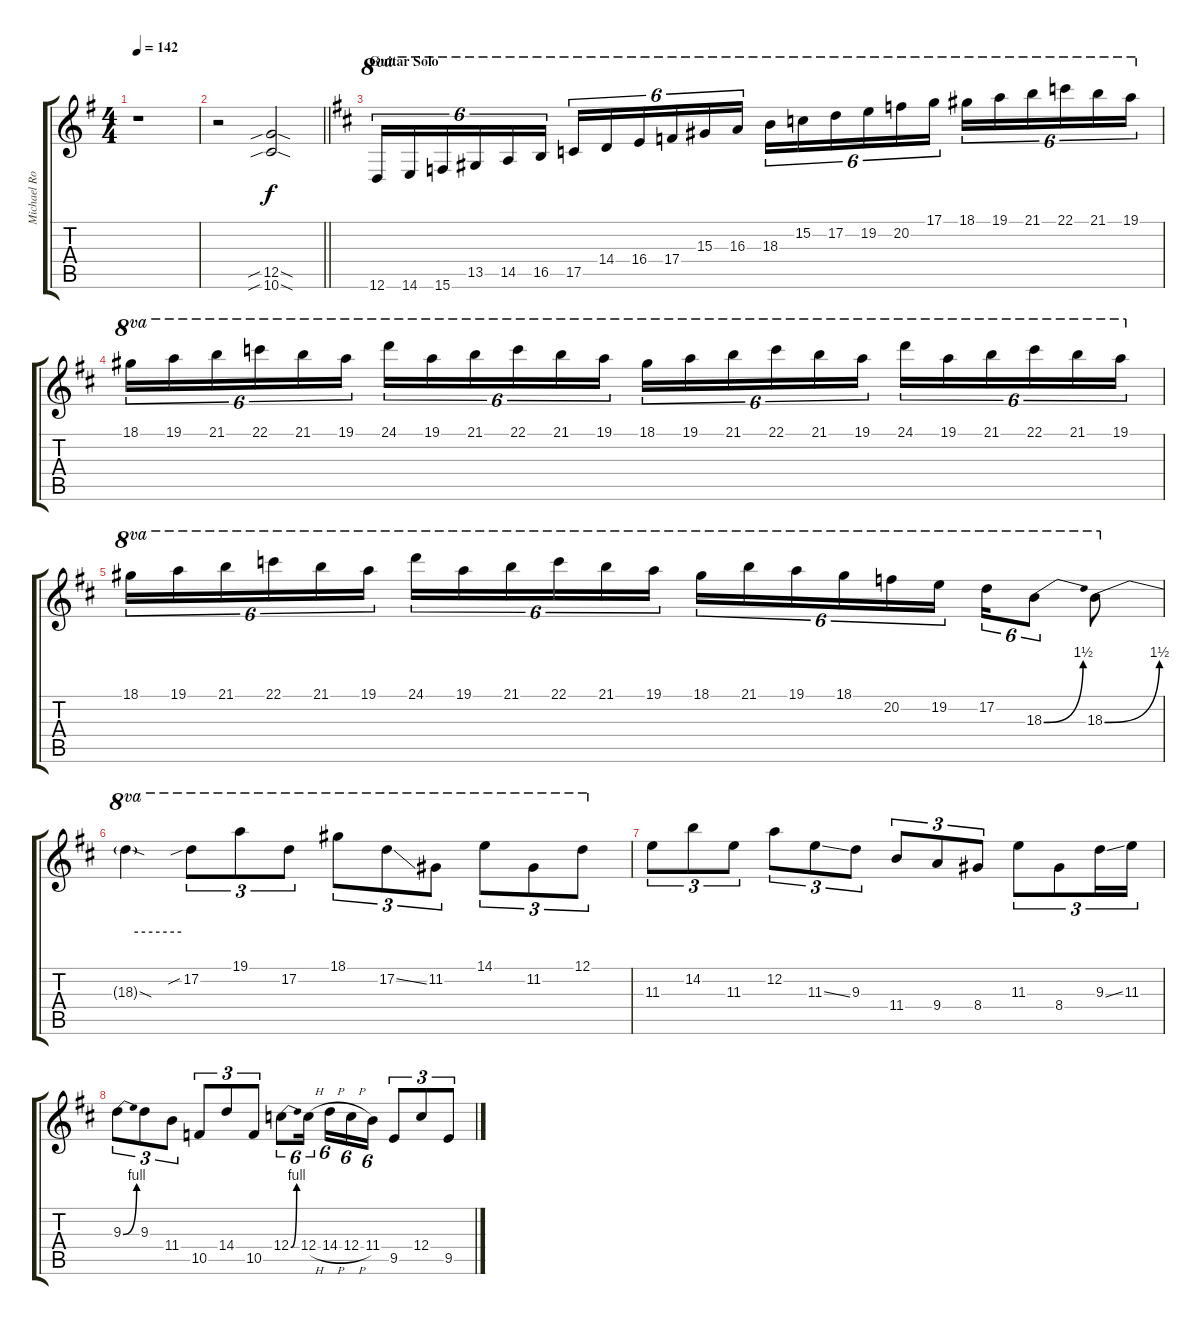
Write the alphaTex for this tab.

\track ("Michael Romeo (lead guitar)" "Michael Ro") {instrument overdrivenguitar}
\staff {score tabs}
\tuning (D4 A3 F3 C3 G2 D2) {hide}
\ts (4 4)
\tempo 142
\clef g2
\ks eminor
r.1{dy f} |
\barLineRight lightlight
r.2 (12.5{sib sod} 10.6{sib sod}).2 |
\section ("" "Guitar Solo")
\ks bminor
12.6.16{tu (6 4) ot 8va} 14.6.16{tu (6 4) ot 8va} 15.6.16{tu (6 4) ot 8va} 13.5.16{tu (6 4) ot 8va} 14.5.16{tu (6 4) ot 8va} 16.5.16{tu (6 4) ot 8va} 17.5.16{tu (6 4) ot 8va} 14.4.16{tu (6 4) ot 8va} 16.4.16{tu (6 4) ot 8va} 17.4.16{tu (6 4) ot 8va} 15.3.16{tu (6 4) ot 8va} 16.3.16{tu (6 4) ot 8va} 18.3.16{tu (6 4) ot 8va} 15.2.16{tu (6 4) ot 8va} 17.2.16{tu (6 4) ot 8va} 19.2.16{tu (6 4) ot 8va} 20.2.16{tu (6 4) ot 8va} 17.1.16{tu (6 4) ot 8va} 18.1.16{tu (6 4) ot 8va} 19.1.16{tu (6 4) ot 8va} 21.1.16{tu (6 4) ot 8va} 22.1.16{tu (6 4) ot 8va} 21.1.16{tu (6 4) ot 8va} 19.1.16{tu (6 4) ot 8va} |
18.1.16{tu (6 4) ot 8va} 19.1.16{tu (6 4) ot 8va} 21.1.16{tu (6 4) ot 8va} 22.1.16{tu (6 4) ot 8va} 21.1.16{tu (6 4) ot 8va} 19.1.16{tu (6 4) ot 8va} 24.1.16{tu (6 4) ot 8va} 19.1.16{tu (6 4) ot 8va} 21.1.16{tu (6 4) ot 8va} 22.1.16{tu (6 4) ot 8va} 21.1.16{tu (6 4) ot 8va} 19.1.16{tu (6 4) ot 8va} 18.1.16{tu (6 4) ot 8va} 19.1.16{tu (6 4) ot 8va} 21.1.16{tu (6 4) ot 8va} 22.1.16{tu (6 4) ot 8va} 21.1.16{tu (6 4) ot 8va} 19.1.16{tu (6 4) ot 8va} 24.1.16{tu (6 4) ot 8va} 19.1.16{tu (6 4) ot 8va} 21.1.16{tu (6 4) ot 8va} 22.1.16{tu (6 4) ot 8va} 21.1.16{tu (6 4) ot 8va} 19.1.16{tu (6 4) ot 8va} |
18.1.16{tu (6 4) ot 8va} 19.1.16{tu (6 4) ot 8va} 21.1.16{tu (6 4) ot 8va} 22.1.16{tu (6 4) ot 8va} 21.1.16{tu (6 4) ot 8va} 19.1.16{tu (6 4) ot 8va} 24.1.16{tu (6 4) ot 8va} 19.1.16{tu (6 4) ot 8va} 21.1.16{tu (6 4) ot 8va} 22.1.16{tu (6 4) ot 8va} 21.1.16{tu (6 4) ot 8va} 19.1.16{tu (6 4) ot 8va} 18.1.16{tu (6 4) ot 8va} 21.1.16{tu (6 4) ot 8va} 19.1.16{tu (6 4) ot 8va} 18.1.16{tu (6 4) ot 8va} 20.2.16{tu (6 4) ot 8va} 19.2.16{tu (6 4) ot 8va} 17.2.16{tu (6 4) ot 8va} 18.3{be (bend 0 0 60 6)}.8{tu (6 4) ot 8va} 18.3{be (bend 0 0 60 6)}.8{ot 8va} |
18.3{be (hold 0 6 60 6) sod t}.4{ot 8va} 17.2{sib}.8{tu (3 2) ot 8va} 19.1.8{tu (3 2) ot 8va} 17.2.8{tu (3 2) ot 8va} 18.1.8{tu (3 2) ot 8va} 17.2{ss}.8{tu (3 2) ot 8va} 11.2.8{tu (3 2) ot 8va} 14.1.8{tu (3 2) ot 8va} 11.2.8{tu (3 2) ot 8va} 12.1.8{tu (3 2) ot 8va} |
11.3.8{tu (3 2)} 14.2.8{tu (3 2)} 11.3.8{tu (3 2)} 12.2.8{tu (3 2)} 11.3{ss}.8{tu (3 2)} 9.3.8{tu (3 2)} 11.4.8{tu (3 2)} 9.4.8{tu (3 2)} 8.4.8{tu (3 2)} 11.3.8{tu (3 2)} 8.4.8{tu (3 2)} 9.3{ss}.16{tu (3 2)} 11.3.16{tu (3 2)} |
9.3{be (bend 0 0 60 4)}.8{tu (3 2)} 9.3.8{tu (3 2)} 11.4.8{tu (3 2)} 10.5.8{tu (3 2)} 14.4.8{tu (3 2)} 10.5.8{tu (3 2)} 12.4{be (bend 0 0 60 4)}.8{tu (6 4)} 12.4{h}.16{tu (6 4)} 14.4{h}.16{tu (6 4)} 12.4{h}.16{tu (6 4)} 11.4.16{tu (6 4)} 9.5.8{tu (3 2)} 12.4.8{tu (3 2)} 9.5.8{tu (3 2)}
